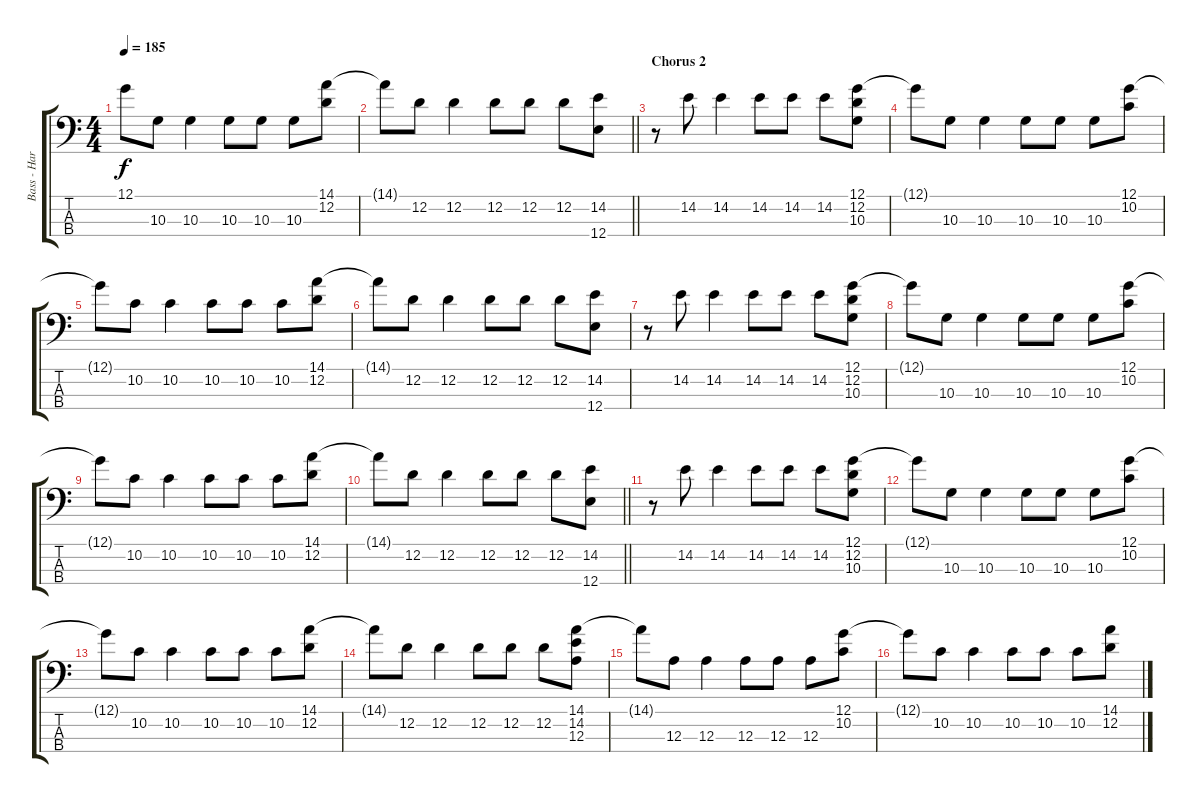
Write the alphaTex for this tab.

\track ("Bass - Harris" "Bass - Har") {instrument electricbasspick}
\staff {score tabs}
\tuning (G2 D2 A1 E1) {hide}
\ts (4 4)
\tempo 185
\clef f4
\ks c
12.1{t}.8{dy f} 10.3.8 10.3.4 10.3.8 10.3.8 10.3.8 (14.1 12.2).8 |
\barLineRight lightlight
14.1{t}.8 12.2.8 12.2.4 12.2.8 12.2.8 12.2.8 (14.2 12.4).8 |
\section ("" "Chorus 2")
r.8 14.2.8 14.2.4 14.2.8 14.2.8 14.2.8 (12.1 12.2 10.3).8 |
12.1{t}.8 10.3.8 10.3.4 10.3.8 10.3.8 10.3.8 (12.1 10.2).8 |
12.1{t}.8 10.2.8 10.2.4 10.2.8 10.2.8 10.2.8 (14.1 12.2).8 |
14.1{t}.8 12.2.8 12.2.4 12.2.8 12.2.8 12.2.8 (14.2 12.4).8 |
r.8 14.2.8 14.2.4 14.2.8 14.2.8 14.2.8 (12.1 12.2 10.3).8 |
12.1{t}.8 10.3.8 10.3.4 10.3.8 10.3.8 10.3.8 (12.1 10.2).8 |
12.1{t}.8 10.2.8 10.2.4 10.2.8 10.2.8 10.2.8 (14.1 12.2).8 |
\barLineRight lightlight
14.1{t}.8 12.2.8 12.2.4 12.2.8 12.2.8 12.2.8 (14.2 12.4).8 |
\section ("" "")
r.8 14.2.8 14.2.4 14.2.8 14.2.8 14.2.8 (12.1 12.2 10.3).8 |
12.1{t}.8 10.3.8 10.3.4 10.3.8 10.3.8 10.3.8 (12.1 10.2).8 |
12.1{t}.8 10.2.8 10.2.4 10.2.8 10.2.8 10.2.8 (14.1 12.2).8 |
14.1{t}.8 12.2.8 12.2.4 12.2.8 12.2.8 12.2.8 (14.1 14.2 12.3).8 |
14.1{t}.8 12.3.8 12.3.4 12.3.8 12.3.8 12.3.8 (12.1 10.2).8 |
12.1{t}.8 10.2.8 10.2.4 10.2.8 10.2.8 10.2.8 (14.1 12.2).8
